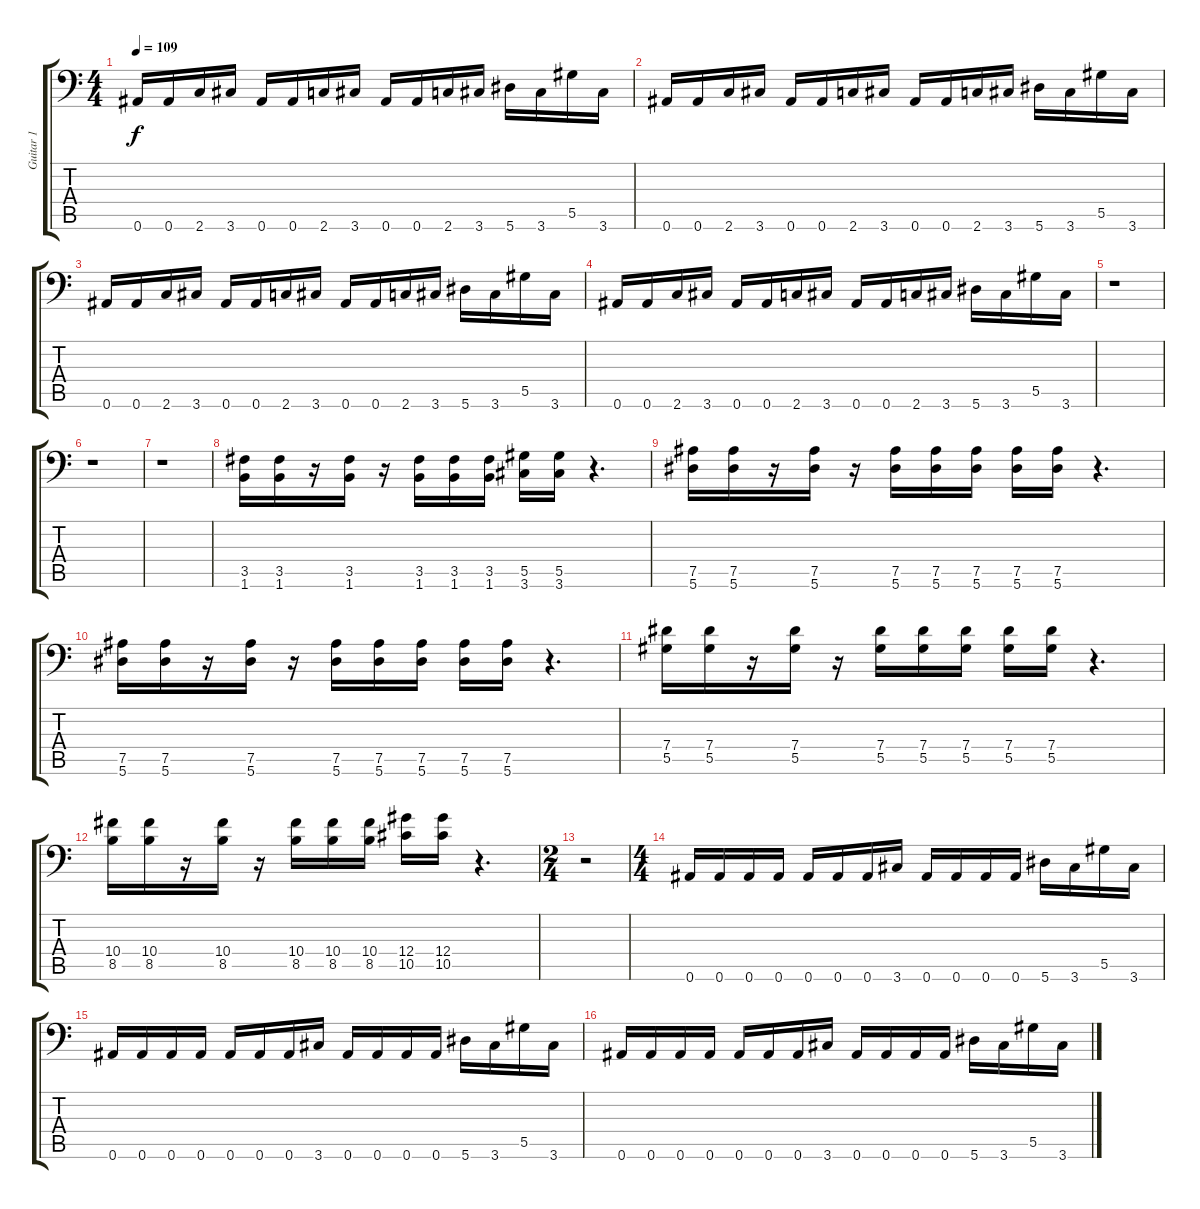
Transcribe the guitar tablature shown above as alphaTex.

\track ("Guitar 1" "Guitar 1") {instrument distortionguitar}
\staff {score tabs}
\tuning (Bb3 F3 Db3 Ab2 Eb2 Bb1) {hide}
\ts (4 4)
\tempo 109
\clef f4
\ks c
0.6.16{dy f} 0.6.16 2.6.16 3.6.16 0.6.16 0.6.16 2.6.16 3.6.16 0.6.16 0.6.16 2.6.16 3.6.16 5.6.16 3.6.16 5.5.16 3.6.16 |
0.6.16 0.6.16 2.6.16 3.6.16 0.6.16 0.6.16 2.6.16 3.6.16 0.6.16 0.6.16 2.6.16 3.6.16 5.6.16 3.6.16 5.5.16 3.6.16 |
0.6.16 0.6.16 2.6.16 3.6.16 0.6.16 0.6.16 2.6.16 3.6.16 0.6.16 0.6.16 2.6.16 3.6.16 5.6.16 3.6.16 5.5.16 3.6.16 |
0.6.16 0.6.16 2.6.16 3.6.16 0.6.16 0.6.16 2.6.16 3.6.16 0.6.16 0.6.16 2.6.16 3.6.16 5.6.16 3.6.16 5.5.16 3.6.16 |
r.1 |
r.1 |
r.1 |
(3.5 1.6).16 (3.5 1.6).16 r.16 (3.5 1.6).16 r.16 (3.5 1.6).16 (3.5 1.6).16 (3.5 1.6).16 (5.5 3.6).16 (5.5 3.6).16 r.4{d} |
(7.5 5.6).16 (7.5 5.6).16 r.16 (7.5 5.6).16 r.16 (7.5 5.6).16 (7.5 5.6).16 (7.5 5.6).16 (7.5 5.6).16 (7.5 5.6).16 r.4{d} |
(7.5 5.6).16 (7.5 5.6).16 r.16 (7.5 5.6).16 r.16 (7.5 5.6).16 (7.5 5.6).16 (7.5 5.6).16 (7.5 5.6).16 (7.5 5.6).16 r.4{d} |
(7.4 5.5).16 (7.4 5.5).16 r.16 (7.4 5.5).16 r.16 (7.4 5.5).16 (7.4 5.5).16 (7.4 5.5).16 (7.4 5.5).16 (7.4 5.5).16 r.4{d} |
(10.4 8.5).16 (10.4 8.5).16 r.16 (10.4 8.5).16 r.16 (10.4 8.5).16 (10.4 8.5).16 (10.4 8.5).16 (12.4 10.5).16 (12.4 10.5).16 r.4{d} |
\ts (2 4)
r.2 |
\ts (4 4)
0.6.16 0.6.16 0.6.16 0.6.16 0.6.16 0.6.16 0.6.16 3.6.16 0.6.16 0.6.16 0.6.16 0.6.16 5.6.16 3.6.16 5.5.16 3.6.16 |
0.6.16 0.6.16 0.6.16 0.6.16 0.6.16 0.6.16 0.6.16 3.6.16 0.6.16 0.6.16 0.6.16 0.6.16 5.6.16 3.6.16 5.5.16 3.6.16 |
0.6.16 0.6.16 0.6.16 0.6.16 0.6.16 0.6.16 0.6.16 3.6.16 0.6.16 0.6.16 0.6.16 0.6.16 5.6.16 3.6.16 5.5.16 3.6.16
